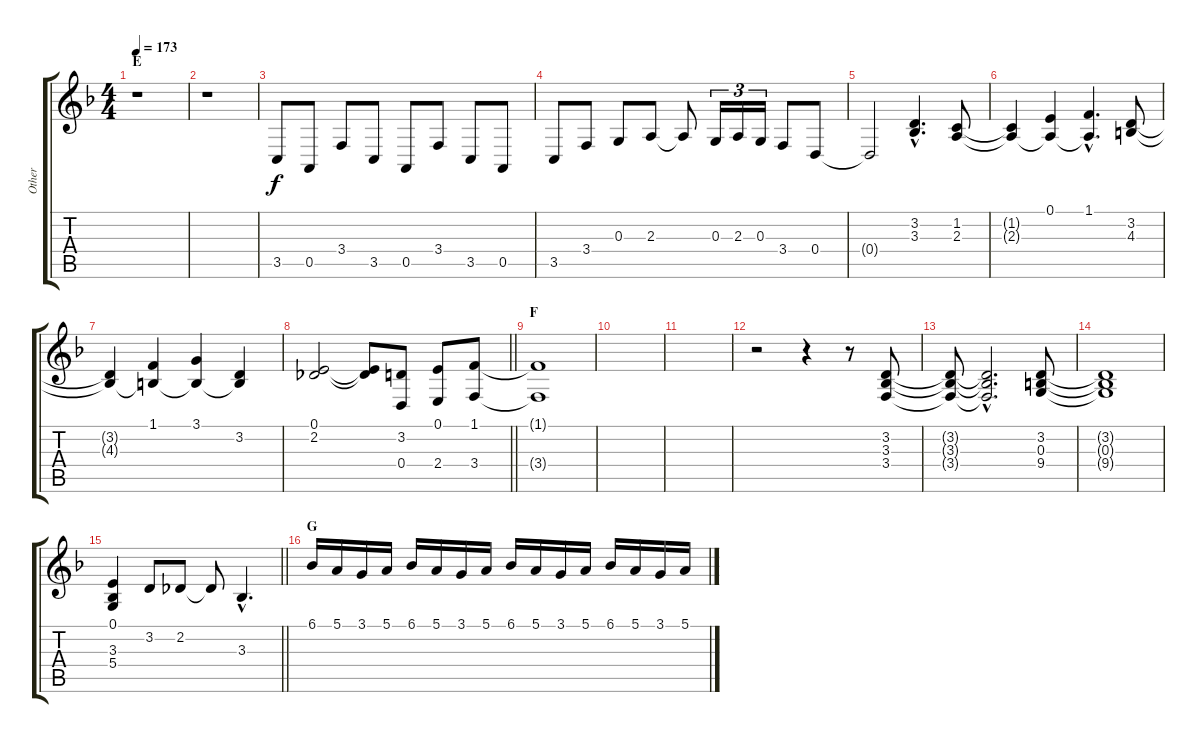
\track ("Other" "Other") {instrument synthbrass2}
\staff {score tabs}
\tuning (E4 B3 G3 D3 A2 E2) {hide}
\ts (4 4)
\section ("" "E")
\tempo 173
\clef g2
\ks dminor
r.1{dy f} |
r.1 |
3.5.8{instrument harpsichord} 0.5.8 3.4.8 3.5.8 0.5.8 3.4.8 3.5.8 0.5.8 |
3.5.8 3.4.8 0.3.8 2.3.8 2.3{t}.8 0.3.16{tu (3 2)} 2.3.16{tu (3 2)} 0.3.16{tu (3 2)} 3.4.8 0.4.8 |
0.4{t}.2 (3.2{hac} 3.3{hac}).4{d instrument synthstrings1} (1.2 2.3).8 |
(1.2{t} 2.3{t}).4 (0.1 2.3{t}).4 (1.1{hac} 2.3{hac t}).4{d} (3.2 4.3).8 |
(3.2{t} 4.3{t}).4 (1.1 4.3{t}).4 (3.1 4.3{t}).4 (3.2 4.3{t}).4 |
\barLineRight lightlight
(0.1 2.2).2 (0.1{t} 2.2{t}).8 (3.2 0.4).8 (0.1 2.4).8 (1.1 3.4).8 |
\section ("" "F")
(1.1{t} 3.4{t}).1 |
|
|
r.2{instrument acousticgrandpiano} r.4 r.8 (3.2 3.3 3.4).8 |
(3.2{t} 3.3{t} 3.4{t}).8 (3.2{hac t} 3.3{hac t} 3.4{hac t}).2{d} (3.2 0.3 9.4).8 |
(3.2{t} 0.3{t} 9.4{t}).1 |
\barLineRight lightlight
(0.1 3.3 5.4).4 3.2.8 2.2.8 2.2{t}.8 3.3{hac}.4{d} |
\section ("" "G")
6.1.16{instrument synthstrings1} 5.1.16 3.1.16 5.1.16 6.1.16 5.1.16 3.1.16 5.1.16 6.1.16 5.1.16 3.1.16 5.1.16 6.1.16 5.1.16 3.1.16 5.1.16
